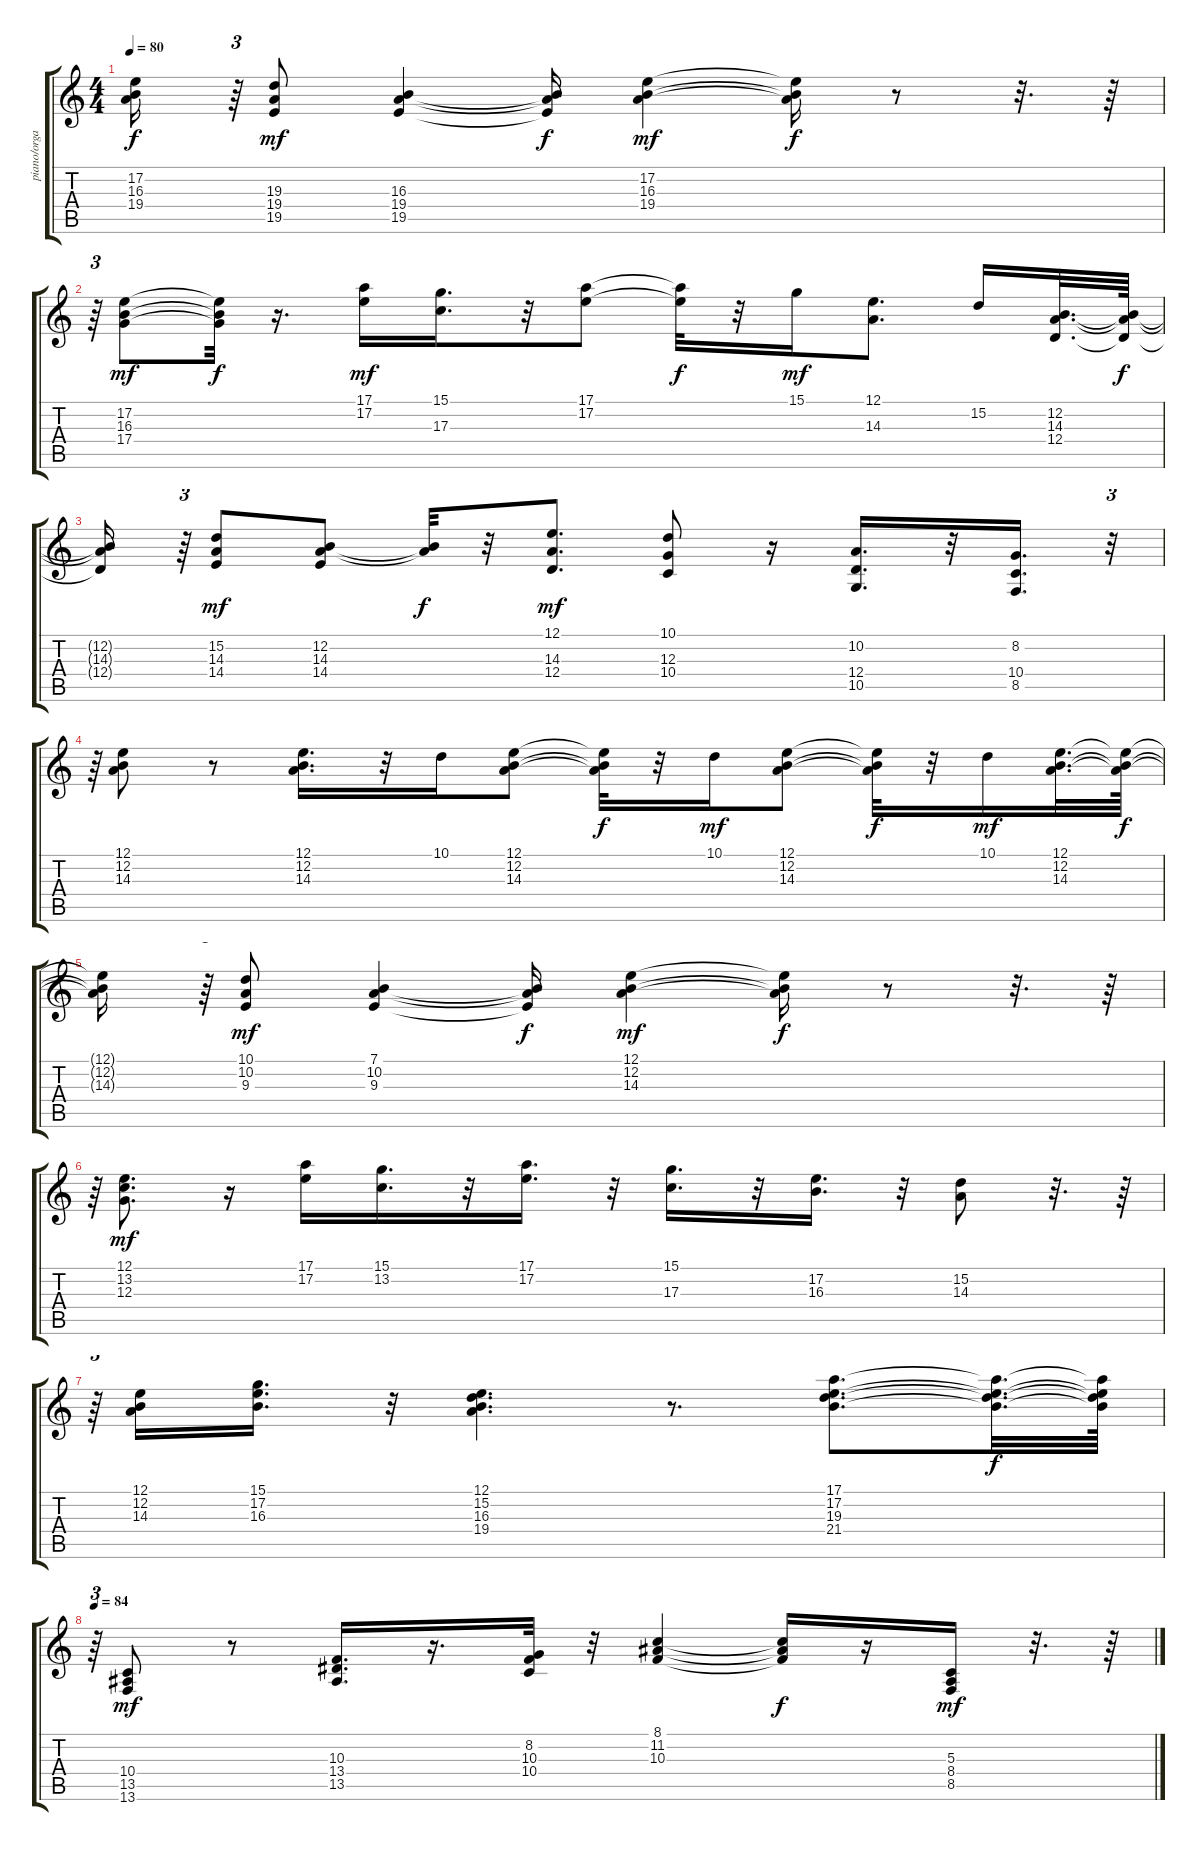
\track ("piano/organ/synths  " "piano/orga") {instrument brightacousticpiano}
\staff {score tabs}
\tuning (E4 B3 G3 D3 A2 E2) {hide}
\ts (4 4)
\tempo 80
\clef g2
\ks c
(17.2{t} 16.3{t} 19.4{t}).16{dy f} r.64{tu (3 2)} (19.3 19.4 19.5).8{dy mf} (16.3 19.4 19.5).4 (16.3{t} 19.4{t} 19.5{t}).16{dy f} (17.2 16.3 19.4).4{dy mf} (17.2{t} 16.3{t} 19.4{t}).16{dy f} r.8 r.32{d} r.64 |
r.64{tu (3 2)} (17.2 16.3 17.4).8{dy mf} (17.2{t} 16.3{t} 17.4{t}).32{dy f} r.16{d} (17.1 17.2).16{dy mf} (15.1 17.3).16{d} r.32 (17.1 17.2).8 (17.1{t} 17.2{t}).32{dy f} r.32 15.1.16{dy mf} (12.1 14.3).8{d} 15.2.16 (12.2 14.3 12.4).32{d} (12.2{t} 14.3{t} 12.4{t}).64{dy f} |
(12.2{t} 14.3{t} 12.4{t}).16 r.64{tu (3 2)} (15.2 14.3 14.4).8{dy mf} (12.2 14.3 14.4).8 (12.2{t} 14.3{t}).32{dy f} r.32 (12.1 14.3 12.4).8{d dy mf} (10.1 12.3 10.4).8 r.16 (10.2 12.4 10.5).16{d} r.32 (8.2 10.4 8.5).16{d} r.32{tu (3 2)} |
r.64{tu (3 2)} (12.1 12.2 14.3).8 r.8 (12.1 12.2 14.3).16{d} r.32 10.1.16 (12.1 12.2 14.3).8 (12.1{t} 12.2{t} 14.3{t}).32{dy f} r.32 10.1.16{dy mf} (12.1 12.2 14.3).8 (12.1{t} 12.2{t} 14.3{t}).32{dy f} r.32 10.1.16{dy mf} (12.1 12.2 14.3).32{d} (12.1{t} 12.2{t} 14.3{t}).64{dy f} |
(12.1{t} 12.2{t} 14.3{t}).16 r.64{tu (3 2)} (10.1 10.2 9.3).8{dy mf} (7.1 10.2 9.3).4 (7.1{t} 10.2{t} 9.3{t}).16{dy f} (12.1 12.2 14.3).4{dy mf} (12.1{t} 12.2{t} 14.3{t}).16{dy f} r.8 r.32{d} r.64 |
r.64{tu (3 2)} (12.1 13.2 12.3).8{d dy mf} r.16 (17.1 17.2).16 (15.1 13.2).16{d} r.32 (17.1 17.2).16{d} r.32 (15.1 17.3).16{d} r.32 (17.2 16.3).16{d} r.32 (15.2 14.3).8 r.32{d} r.64 |
r.64{tu (3 2)} (12.1 12.2 14.3).16 (15.1 17.2 16.3).16{d} r.32 (12.1 15.2 16.3 19.4).4{d} r.8{d} (17.1 17.2 19.3 21.4).8{d} (17.1{t} 17.2{t} 19.3{t} 21.4{t}).32{d dy f} (17.1{t} 17.2{t} 19.3{t} 21.4{t}).64 |
\tempo 84
r.64{tu (3 2)} (10.4 13.5 13.6).8{dy mf instrument drawbarorgan} r.8 (10.3 13.4 13.5).16{d} r.16{d} (8.2 10.3 10.4).32 r.32 (8.1 11.2 10.3).4 (8.1{t} 11.2{t} 10.3{t}).16{dy f} r.16 (5.3 8.4 8.5).16{dy mf} r.32{d} r.64
